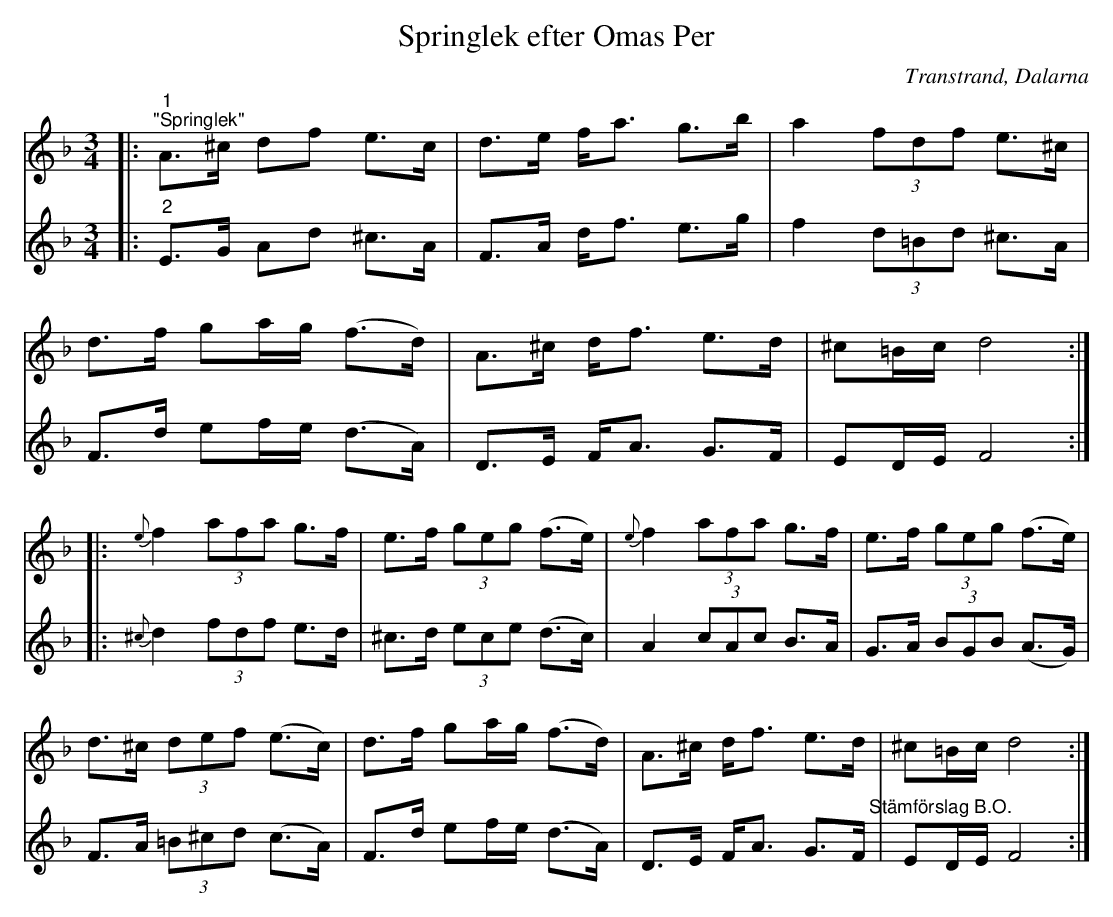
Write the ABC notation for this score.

X:1
T:Springlek efter Omas Per
O:Transtrand, Dalarna
L:1/8
M:3/4
K:Dm
V:1
|:"^1""^\"Springlek\"" A>^c df e>c | d>e f<a g>b | a2 (3fdf e>^c |
 d>f ga/g/ (f>d) | A>^c d<f e>d | ^c=B/c/ d4 ::
{e} f2 (3afa g>f | e>f (3geg (f>e) |{e} f2 (3afa g>f | e>f (3geg (f>e) |
d>^c (3def (e>c) | d>f ga/g/ (f>d) | A>^c d<f e>d | ^c=B/c/ d4 :|
V:2
|:"^2" E>G Ad ^c>A | F>A d<f e>g | f2 (3d=Bd ^c>A |
 F>d ef/e/ (d>A) | D>E F<A G>F | ED/E/ F4 ::
{^c} d2 (3fdf e>d | ^c>d (3ece (d>c) | A2 (3cAc B>A | G>A (3BGB (A>G) |
 F>A (3=B^cd (c>A) | F>d ef/e/ (d>A) | D>E F<A G>F"^Stämförslag B.O." | ED/E/ F4 :|
